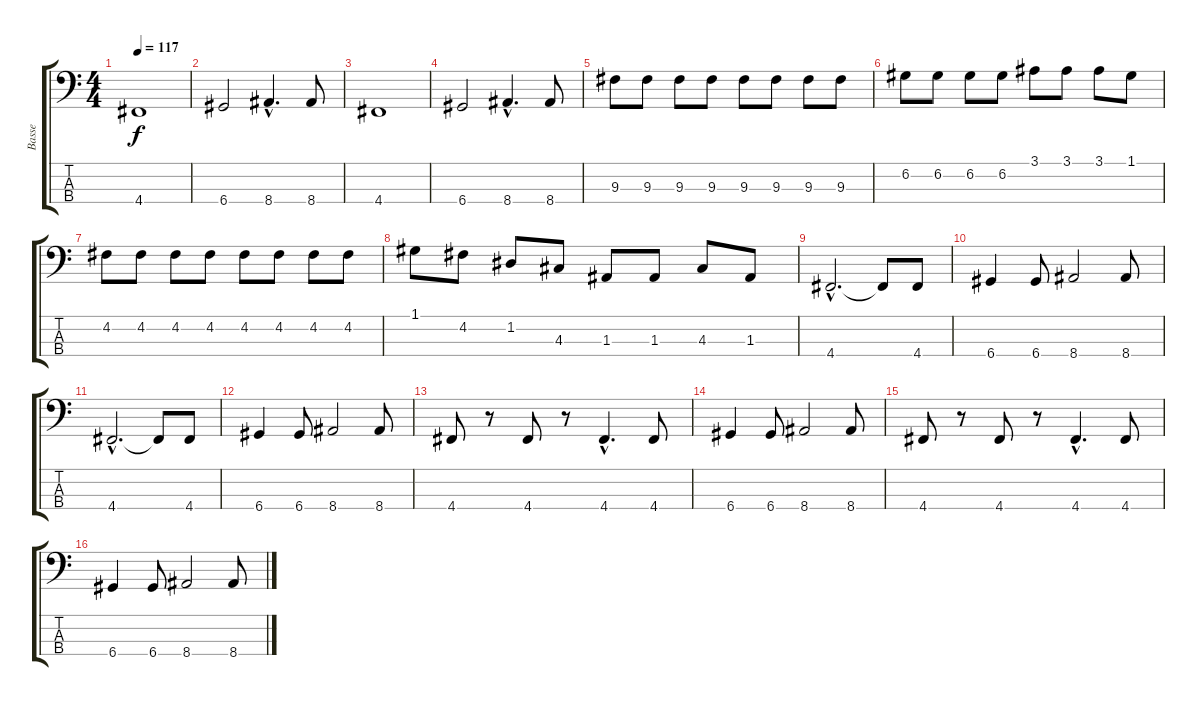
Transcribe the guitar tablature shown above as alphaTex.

\track ("Basse" "Basse") {instrument electricbassfinger}
\staff {score tabs}
\tuning (G2 D2 A1 D1) {hide}
\ts (4 4)
\tempo 117
\clef f4
\ks c
4.4.1{dy f} |
6.4.2 8.4{hac}.4{d} 8.4.8 |
4.4.1 |
6.4.2 8.4{hac}.4{d} 8.4.8 |
9.3.8 9.3.8 9.3.8 9.3.8 9.3.8 9.3.8 9.3.8 9.3.8 |
6.2.8 6.2.8 6.2.8 6.2.8 3.1.8 3.1.8 3.1.8 1.1.8 |
4.2.8 4.2.8 4.2.8 4.2.8 4.2.8 4.2.8 4.2.8 4.2.8 |
1.1.8 4.2.8 1.2.8 4.3.8 1.3.8 1.3.8 4.3.8 1.3.8 |
4.4{hac}.2{d} 4.4{t}.8 4.4.8 |
6.4.4 6.4.8 8.4.2 8.4.8 |
4.4{hac}.2{d} 4.4{t}.8 4.4.8 |
6.4.4 6.4.8 8.4.2 8.4.8 |
4.4.8 r.8 4.4.8 r.8 4.4{hac}.4{d} 4.4.8 |
6.4.4 6.4.8 8.4.2 8.4.8 |
4.4.8 r.8 4.4.8 r.8 4.4{hac}.4{d} 4.4.8 |
6.4.4 6.4.8 8.4.2 8.4.8
